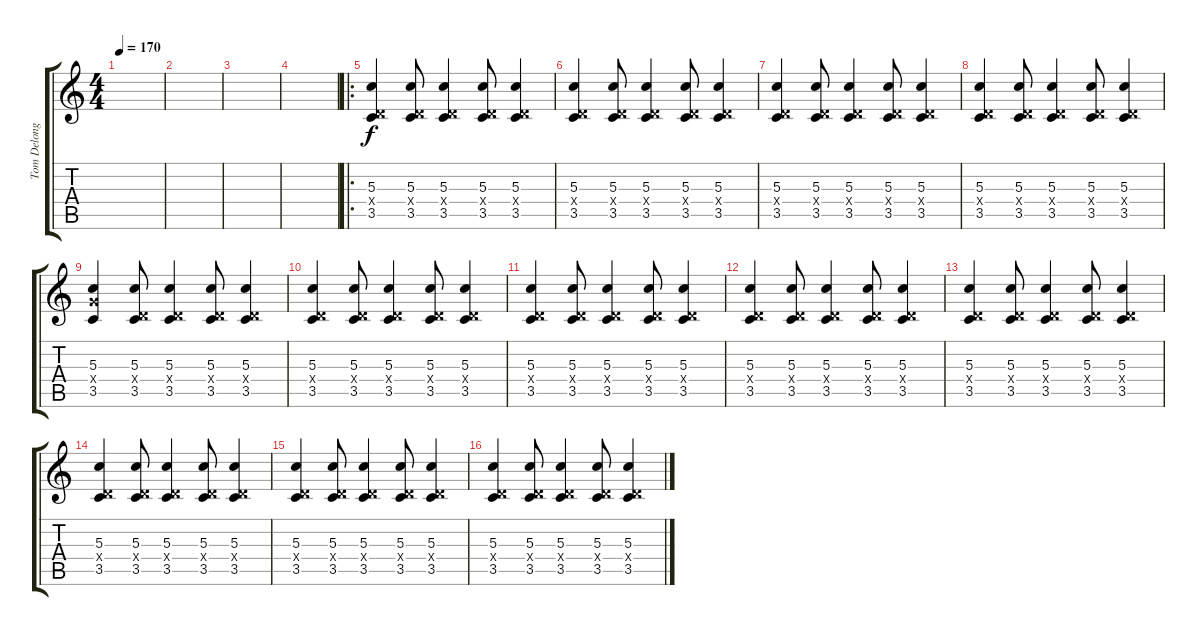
\track ("Tom Delonge" "Tom Delong") {instrument overdrivenguitar}
\staff {score tabs}
\tuning (E4 B3 G3 D3 A2 E2) {hide}
\ts (4 4)
\tempo 170
\clef g2
\ks c
|
|
|
|
\ro
(5.3 0.4{x} 3.5).4 (5.3 0.4{x} 3.5).8 (5.3 0.4{x} 3.5).4 (5.3 0.4{x} 3.5).8 (5.3 0.4{x} 3.5).4 |
(5.3 0.4{x} 3.5).4 (5.3 0.4{x} 3.5).8 (5.3 0.4{x} 3.5).4 (5.3 0.4{x} 3.5).8 (5.3 0.4{x} 3.5).4 |
(5.3 0.4{x} 3.5).4 (5.3 0.4{x} 3.5).8 (5.3 0.4{x} 3.5).4 (5.3 0.4{x} 3.5).8 (5.3 0.4{x} 3.5).4 |
(5.3 0.4{x} 3.5).4 (5.3 0.4{x} 3.5).8 (5.3 0.4{x} 3.5).4 (5.3 0.4{x} 3.5).8 (5.3 0.4{x} 3.5).4 |
(5.3 5.4{x} 3.5).4 (5.3 0.4{x} 3.5).8 (5.3 0.4{x} 3.5).4 (5.3 0.4{x} 3.5).8 (5.3 0.4{x} 3.5).4 |
(5.3 0.4{x} 3.5).4 (5.3 0.4{x} 3.5).8 (5.3 0.4{x} 3.5).4 (5.3 0.4{x} 3.5).8 (5.3 0.4{x} 3.5).4 |
(5.3 0.4{x} 3.5).4 (5.3 0.4{x} 3.5).8 (5.3 0.4{x} 3.5).4 (5.3 0.4{x} 3.5).8 (5.3 0.4{x} 3.5).4 |
(5.3 0.4{x} 3.5).4 (5.3 0.4{x} 3.5).8 (5.3 0.4{x} 3.5).4 (5.3 0.4{x} 3.5).8 (5.3 0.4{x} 3.5).4 |
(5.3 0.4{x} 3.5).4 (5.3 0.4{x} 3.5).8 (5.3 0.4{x} 3.5).4 (5.3 0.4{x} 3.5).8 (5.3 0.4{x} 3.5).4 |
(5.3 0.4{x} 3.5).4 (5.3 0.4{x} 3.5).8 (5.3 0.4{x} 3.5).4 (5.3 0.4{x} 3.5).8 (5.3 0.4{x} 3.5).4 |
(5.3 0.4{x} 3.5).4 (5.3 0.4{x} 3.5).8 (5.3 0.4{x} 3.5).4 (5.3 0.4{x} 3.5).8 (5.3 0.4{x} 3.5).4 |
(5.3 0.4{x} 3.5).4 (5.3 0.4{x} 3.5).8 (5.3 0.4{x} 3.5).4 (5.3 0.4{x} 3.5).8 (5.3 0.4{x} 3.5).4
